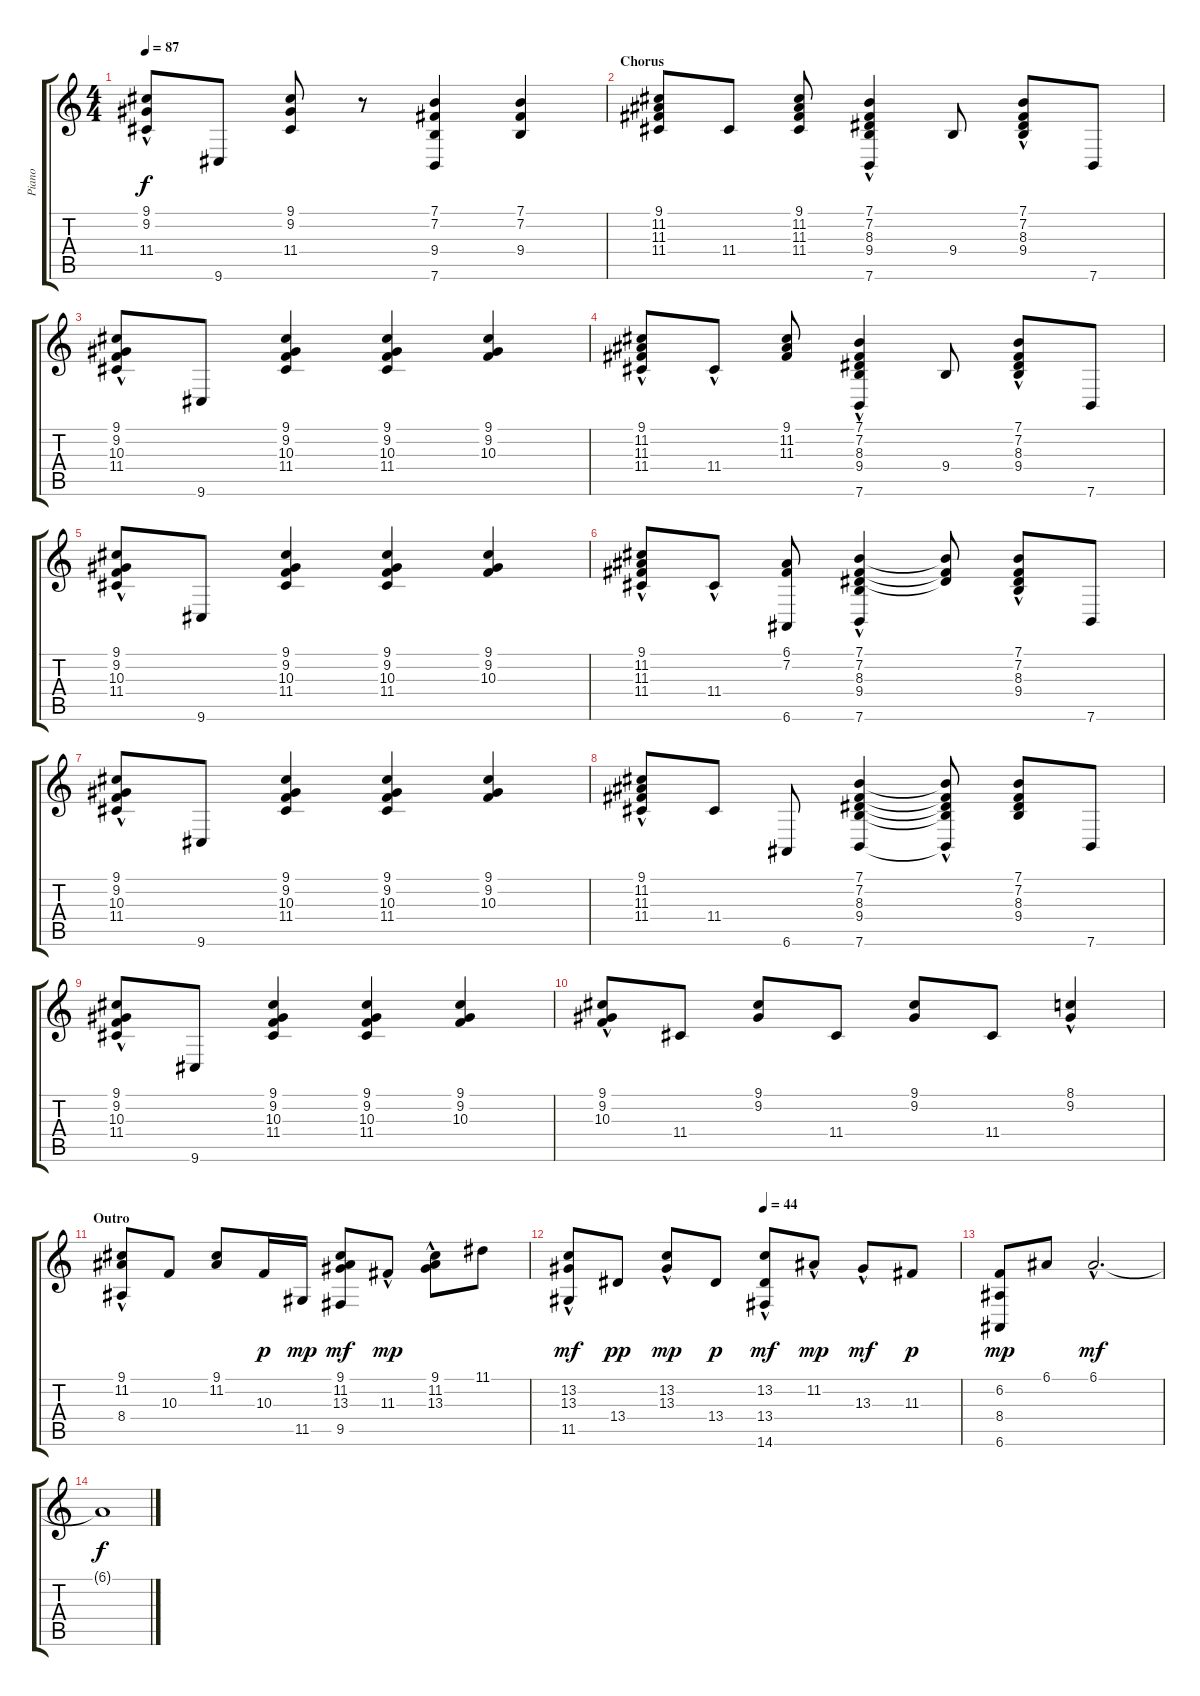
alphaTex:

\track ("Piano" "Piano") {instrument electricgrandpiano}
\staff {score tabs}
\tuning (E4 B3 G3 D3 A2 E2) {hide}
\ts (4 4)
\tempo 87
\clef g2
\ks c
(9.1 9.2 11.4{hac}).8{dy f} 9.6.8 (9.1 9.2 11.4).8 r.8 (7.1 7.2 9.4 7.6).4 (7.1 7.2 9.4).4 |
\section ("" "Chorus")
(9.1 11.2 11.3 11.4).8 11.4.8 (9.1 11.2 11.3 11.4).8 (7.1 7.2 8.3 9.4{hac} 7.6).4 9.4.8 (7.1{hac} 7.2{hac} 8.3 9.4{hac}).8 7.6.8 |
(9.1{hac} 9.2{hac} 10.3{hac} 11.4{hac}).8 9.6.8 (9.1 9.2 10.3 11.4).4 (9.1 9.2 10.3 11.4).4 (9.1 9.2 10.3).4 |
(9.1{hac} 11.2{hac} 11.3{hac} 11.4).8 11.4{hac}.8 (9.1 11.2 11.3).8 (7.1 7.2 8.3 9.4{hac} 7.6{hac}).4 9.4.8 (7.1 7.2{hac} 8.3 9.4{hac}).8 7.6.8 |
(9.1{hac} 9.2{hac} 10.3{hac} 11.4{hac}).8 9.6.8 (9.1 9.2 10.3 11.4).4 (9.1 9.2 10.3 11.4).4 (9.1 9.2 10.3).4 |
(9.1{hac} 11.2 11.3{hac} 11.4).8 11.4{hac}.8 (6.1 7.2 6.6).8 (7.1 7.2 8.3 9.4{hac} 7.6).4 (7.1{t} 7.2{t} 8.3{t}).8 (7.1 7.2 8.3 9.4{hac}).8 7.6.8 |
(9.1{hac} 9.2{hac} 10.3{hac} 11.4{hac}).8 9.6.8 (9.1 9.2 10.3 11.4).4 (9.1 9.2 10.3 11.4).4 (9.1 9.2 10.3).4 |
(9.1{hac} 11.2{hac} 11.3{hac} 11.4).8 11.4.8 6.6.8 (7.1 7.2 8.3 9.4 7.6).4 (7.1{t} 7.2{t} 8.3{t} 9.4{t} 7.6{hac t}).8 (7.1 7.2 8.3 9.4).8 7.6.8 |
(9.1{hac} 9.2{hac} 10.3{hac} 11.4{hac}).8 9.6.8 (9.1 9.2 10.3 11.4).4 (9.1 9.2 10.3 11.4).4 (9.1 9.2 10.3).4 |
(9.1{hac} 9.2 10.3).8 11.4.8 (9.1 9.2).8 11.4.8 (9.1 9.2).8 11.4.8 (8.1{hac} 9.2).4 |
\section ("" "Outro")
(9.1 11.2 8.4{hac}).8 10.3.8 (9.1 11.2).8 10.3.16{dy p} 11.5.16{dy mp} (9.1 11.2 13.3 9.5).8{dy mf} 11.3{hac}.8{dy mp} (9.1{hac} 11.2 13.3{hac}).8 11.1.8 |
\tempo (44 0.5)
(13.2 13.3{hac} 11.5).8{dy mf} 13.4.8{dy pp} (13.2{hac} 13.3{hac}).8{dy mp} 13.4.8{dy p} (13.2{hac} 13.4 14.6).8{dy mf} 11.2{hac}.8{dy mp} 13.3{hac}.8{dy mf} 11.3.8{dy p} |
(6.2 8.4 6.6).8{dy mp} 6.1.8 6.1{hac}.2{d dy mf} |
6.1{t}.1{dy f}
